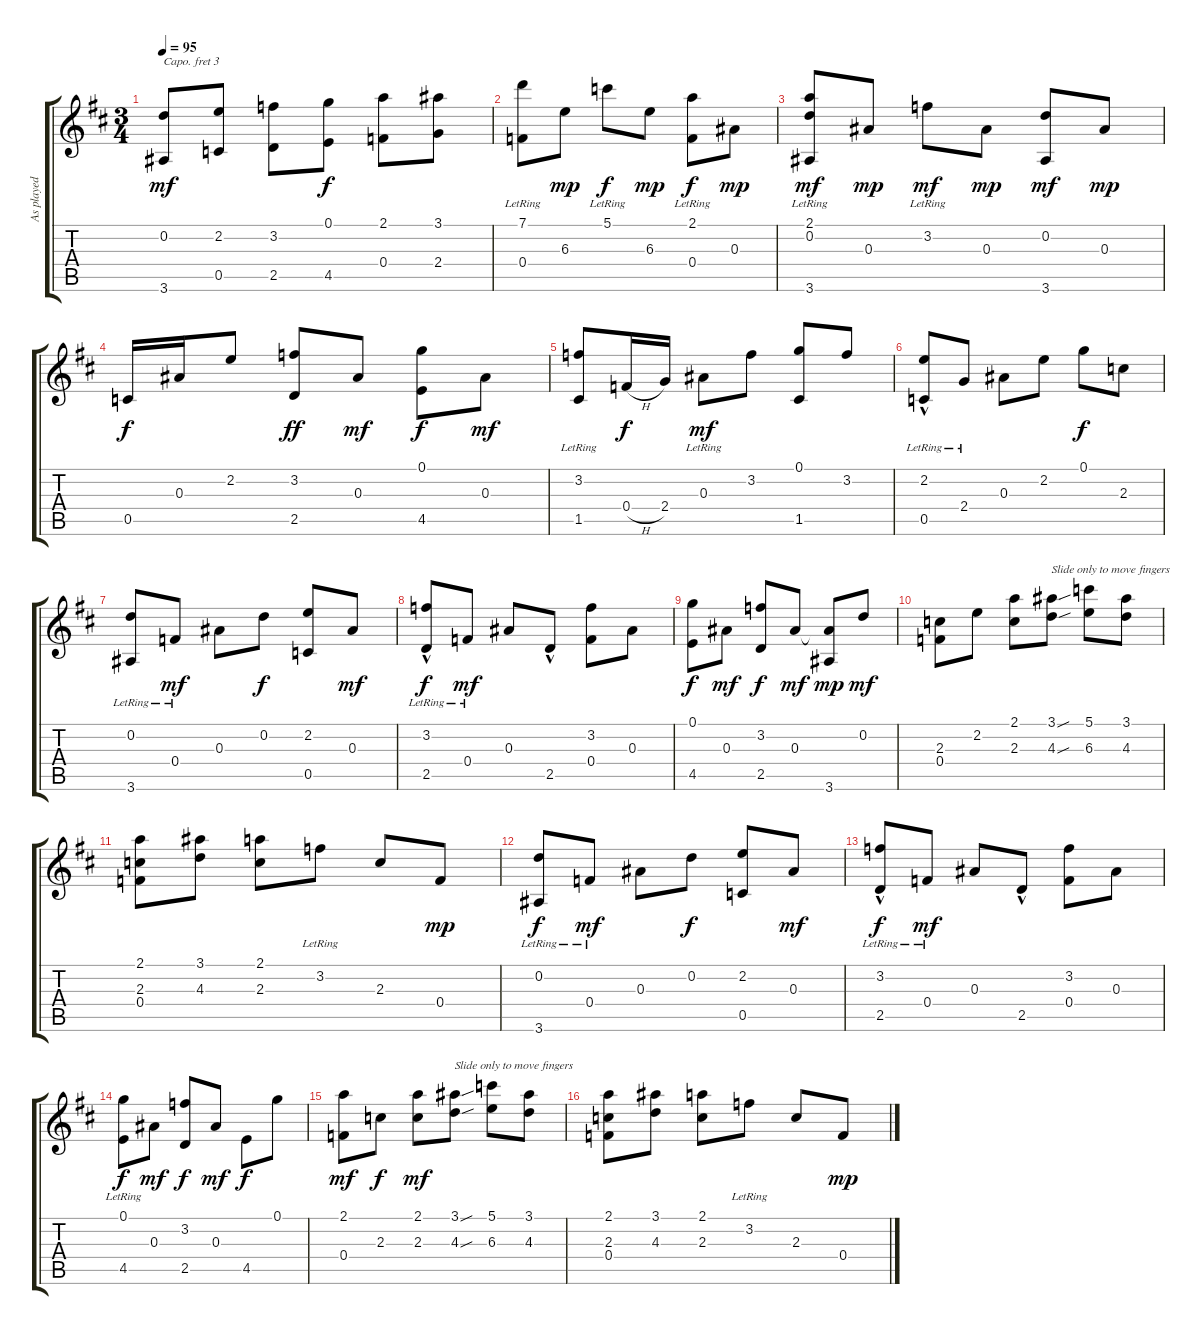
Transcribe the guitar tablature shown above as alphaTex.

\track ("As played (capo III)" "As played ") {instrument acousticguitarnylon}
\staff {score tabs}
\capo 3
\tuning (E4 B3 G3 D3 A2 E2) {hide}
\ts (3 4)
\tempo 95
\clef g2
\ks d
(0.2 3.6).8{dy mf instrument acousticguitarnylon} (2.2 0.5).8 (3.2 2.5).8 (0.1 4.5).8{dy f} (2.1 0.4).8 (3.1 2.4).8 |
(7.1{lr} 0.4{lr}).8 6.3.8{dy mp} 5.1{lr}.8{dy f} 6.3.8{dy mp} (2.1{lr} 0.4{lr}).8{dy f} 0.3.8{dy mp} |
(2.1{lr} 0.2{lr} 3.6).8{dy mf} 0.3.8{dy mp} 3.2{lr}.8{dy mf} 0.3.8{dy mp} (0.2 3.6).8{dy mf} 0.3.8{dy mp} |
0.5.16{dy f} 0.3.16 2.2.8 (3.2 2.5).8{dy ff} 0.3.8{dy mf} (0.1 4.5).8{dy f} 0.3.8{dy mf} |
(3.2{lr} 1.5).8 0.4{h}.16{dy f} 2.4.16 0.3{lr}.8{dy mf} 3.2.8 (0.1 1.5).8 3.2.8 |
(2.2{lr} 0.5{hac}).8 2.4{lr}.8 0.3.8 2.2.8 0.1.8{dy f} 2.3.8 |
(0.2{lr} 3.6).8 0.4{lr}.8{dy mf} 0.3.8 0.2.8{dy f} (2.2 0.5).8 0.3.8{dy mf} |
(3.2{lr} 2.5{hac}).8{dy f} 0.4{lr}.8{dy mf} 0.3.8 2.5{hac}.8 (3.2 0.4).8 0.3.8 |
(0.1 4.5).8{dy f} 0.3.8{dy mf} (3.2 2.5).8{dy f} 0.3.8{dy mf} (0.3{t} 3.6).8{dy mp} 0.2.8{dy mf} |
(2.3 0.4).8 2.2.8 (2.1 2.3).8 (3.1{sou} 4.3{sou}).8{txt "Slide only to move fingers"} (5.1 6.3).8 (3.1 4.3).8 |
(2.1 2.3 0.4).8 (3.1 4.3).8 (2.1 2.3).8 3.2{lr}.8 2.3.8 0.4.8{dy mp} |
(0.2{lr} 3.6).8{dy f} 0.4{lr}.8{dy mf} 0.3.8 0.2.8{dy f} (2.2 0.5).8 0.3.8{dy mf} |
(3.2{lr} 2.5{hac}).8{dy f} 0.4{lr}.8{dy mf} 0.3.8 2.5{hac}.8 (3.2 0.4).8 0.3.8 |
(0.1{lr} 4.5).8{dy f} 0.3.8{dy mf} (3.2 2.5).8{dy f} 0.3.8{dy mf} 4.5.8{dy f} 0.1.8 |
(2.1 0.4).8{dy mf} 2.3.8{dy f} (2.1 2.3).8{dy mf} (3.1{sou} 4.3{sou}).8{txt "Slide only to move fingers"} (5.1 6.3).8 (3.1 4.3).8 |
(2.1 2.3 0.4).8 (3.1 4.3).8 (2.1 2.3).8 3.2{lr}.8 2.3.8 0.4.8{dy mp}
